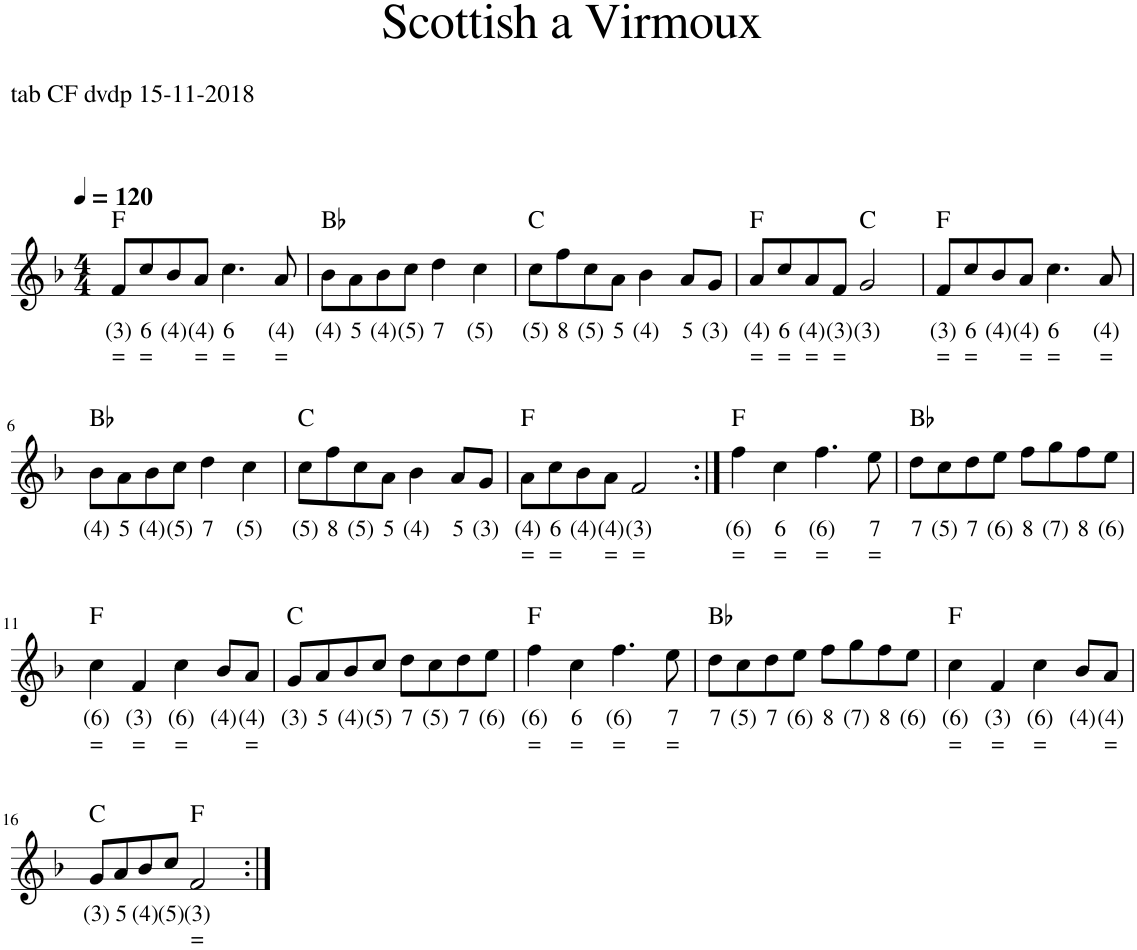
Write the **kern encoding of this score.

**kern	**text	**text	**harte
*part1	*part1	*part1	*part1
*staff1	*staff1	*staff1	*
*I"Stem	*	*	*
*I'Stem	*	*	*
*clefG2	*	*	*
*k[b-]	*	*	*
*M4/4	*	*	*
*MM120	*	*	*
=1	=1	=1	=1
!	!LO:LY:b	!LO:LY:b	!
8f/L	(3)	=	F:maj
!	!LO:LY:b	!LO:LY:b	!
8cc/	6	=	.
!	!LO:LY:b	!	!
8b-/	(4)	.	.
!	!LO:LY:b	!LO:LY:b	!
8a/J	(4)	=	.
!	!LO:LY:b	!LO:LY:b	!
4.cc\	6	=	.
!	!LO:LY:b	!LO:LY:b	!
8a/	(4)	=	.
=2	=2	=2	=2
!	!LO:LY:b	!	!
8b-\L	(4)	.	Bb:maj
!	!LO:LY:b	!	!
8a\	5	.	.
!	!LO:LY:b	!	!
8b-\	(4)	.	.
!	!LO:LY:b	!	!
8cc\J	(5)	.	.
!	!LO:LY:b	!	!
4dd\	7	.	.
!	!LO:LY:b	!	!
4cc\	(5)	.	.
=3	=3	=3	=3
!	!LO:LY:b	!	!
8cc\L	(5)	.	C:maj
!	!LO:LY:b	!	!
8ff\	8	.	.
!	!LO:LY:b	!	!
8cc\	(5)	.	.
!	!LO:LY:b	!	!
8a\J	5	.	.
!	!LO:LY:b	!	!
4b-\	(4)	.	.
!	!LO:LY:b	!	!
8a/L	5	.	.
!	!LO:LY:b	!	!
8g/J	(3)	.	.
=4	=4	=4	=4
!	!LO:LY:b	!LO:LY:b	!
8a/L	(4)	=	F:maj
!	!LO:LY:b	!LO:LY:b	!
8cc/	6	=	.
!	!LO:LY:b	!LO:LY:b	!
8a/	(4)	=	.
!	!LO:LY:b	!LO:LY:b	!
8f/J	(3)	=	.
!	!LO:LY:b	!	!
2g/	(3)	.	C:maj
=5	=5	=5	=5
!	!LO:LY:b	!LO:LY:b	!
8f/L	(3)	=	F:maj
!	!LO:LY:b	!LO:LY:b	!
8cc/	6	=	.
!	!LO:LY:b	!	!
8b-/	(4)	.	.
!	!LO:LY:b	!LO:LY:b	!
8a/J	(4)	=	.
!	!LO:LY:b	!LO:LY:b	!
4.cc\	6	=	.
!	!LO:LY:b	!LO:LY:b	!
8a/	(4)	=	.
!!LO:LB:g=z
=6	=6	=6	=6
!	!LO:LY:b	!	!
8b-\L	(4)	.	Bb:maj
!	!LO:LY:b	!	!
8a\	5	.	.
!	!LO:LY:b	!	!
8b-\	(4)	.	.
!	!LO:LY:b	!	!
8cc\J	(5)	.	.
!	!LO:LY:b	!	!
4dd\	7	.	.
!	!LO:LY:b	!	!
4cc\	(5)	.	.
=7	=7	=7	=7
!	!LO:LY:b	!	!
8cc\L	(5)	.	C:maj
!	!LO:LY:b	!	!
8ff\	8	.	.
!	!LO:LY:b	!	!
8cc\	(5)	.	.
!	!LO:LY:b	!	!
8a\J	5	.	.
!	!LO:LY:b	!	!
4b-\	(4)	.	.
!	!LO:LY:b	!	!
8a/L	5	.	.
!	!LO:LY:b	!	!
8g/J	(3)	.	.
=8	=8	=8	=8
!	!LO:LY:b	!LO:LY:b	!
8a\L	(4)	=	F:maj
!	!LO:LY:b	!LO:LY:b	!
8cc\	6	=	.
!	!LO:LY:b	!	!
8b-\	(4)	.	.
!	!LO:LY:b	!LO:LY:b	!
8a\J	(4)	=	.
!	!LO:LY:b	!LO:LY:b	!
2f/	(3)	=	.
=9:|!	=9:|!	=9:|!	=9:|!
!	!LO:LY:b	!LO:LY:b	!
4ff\	(6)	=	F:maj
!	!LO:LY:b	!LO:LY:b	!
4cc\	6	=	.
!	!LO:LY:b	!LO:LY:b	!
4.ff\	(6)	=	.
!	!LO:LY:b	!LO:LY:b	!
8ee\	7	=	.
=10	=10	=10	=10
!	!LO:LY:b	!	!
8dd\L	7	.	Bb:maj
!	!LO:LY:b	!	!
8cc\	(5)	.	.
!	!LO:LY:b	!	!
8dd\	7	.	.
!	!LO:LY:b	!	!
8ee\J	(6)	.	.
!	!LO:LY:b	!	!
8ff\L	8	.	.
!	!LO:LY:b	!	!
8gg\	(7)	.	.
!	!LO:LY:b	!	!
8ff\	8	.	.
!	!LO:LY:b	!	!
8ee\J	(6)	.	.
!!LO:LB:g=z
=11	=11	=11	=11
!	!LO:LY:b	!LO:LY:b	!
4cc\	(6)	=	F:maj
!	!LO:LY:b	!LO:LY:b	!
4f/	(3)	=	.
!	!LO:LY:b	!LO:LY:b	!
4cc\	(6)	=	.
!	!LO:LY:b	!	!
8b-/L	(4)	.	.
!	!LO:LY:b	!LO:LY:b	!
8a/J	(4)	=	.
=12	=12	=12	=12
!	!LO:LY:b	!	!
8g/L	(3)	.	C:maj
!	!LO:LY:b	!	!
8a/	5	.	.
!	!LO:LY:b	!	!
8b-/	(4)	.	.
!	!LO:LY:b	!	!
8cc/J	(5)	.	.
!	!LO:LY:b	!	!
8dd\L	7	.	.
!	!LO:LY:b	!	!
8cc\	(5)	.	.
!	!LO:LY:b	!	!
8dd\	7	.	.
!	!LO:LY:b	!	!
8ee\J	(6)	.	.
=13	=13	=13	=13
!	!LO:LY:b	!LO:LY:b	!
4ff\	(6)	=	F:maj
!	!LO:LY:b	!LO:LY:b	!
4cc\	6	=	.
!	!LO:LY:b	!LO:LY:b	!
4.ff\	(6)	=	.
!	!LO:LY:b	!LO:LY:b	!
8ee\	7	=	.
=14	=14	=14	=14
!	!LO:LY:b	!	!
8dd\L	7	.	Bb:maj
!	!LO:LY:b	!	!
8cc\	(5)	.	.
!	!LO:LY:b	!	!
8dd\	7	.	.
!	!LO:LY:b	!	!
8ee\J	(6)	.	.
!	!LO:LY:b	!	!
8ff\L	8	.	.
!	!LO:LY:b	!	!
8gg\	(7)	.	.
!	!LO:LY:b	!	!
8ff\	8	.	.
!	!LO:LY:b	!	!
8ee\J	(6)	.	.
=15	=15	=15	=15
!	!LO:LY:b	!LO:LY:b	!
4cc\	(6)	=	F:maj
!	!LO:LY:b	!LO:LY:b	!
4f/	(3)	=	.
!	!LO:LY:b	!LO:LY:b	!
4cc\	(6)	=	.
!	!LO:LY:b	!	!
8b-/L	(4)	.	.
!	!LO:LY:b	!LO:LY:b	!
8a/J	(4)	=	.
!!LO:LB:g=z
=16	=16	=16	=16
!	!LO:LY:b	!	!
8g/L	(3)	.	C:maj
!	!LO:LY:b	!	!
8a/	5	.	.
!	!LO:LY:b	!	!
8b-/	(4)	.	.
!	!LO:LY:b	!	!
8cc/J	(5)	.	.
!	!LO:LY:b	!LO:LY:b	!
2f/	(3)	=	F:maj
=:|!	=:|!	=:|!	=:|!
*-	*-	*-	*-
